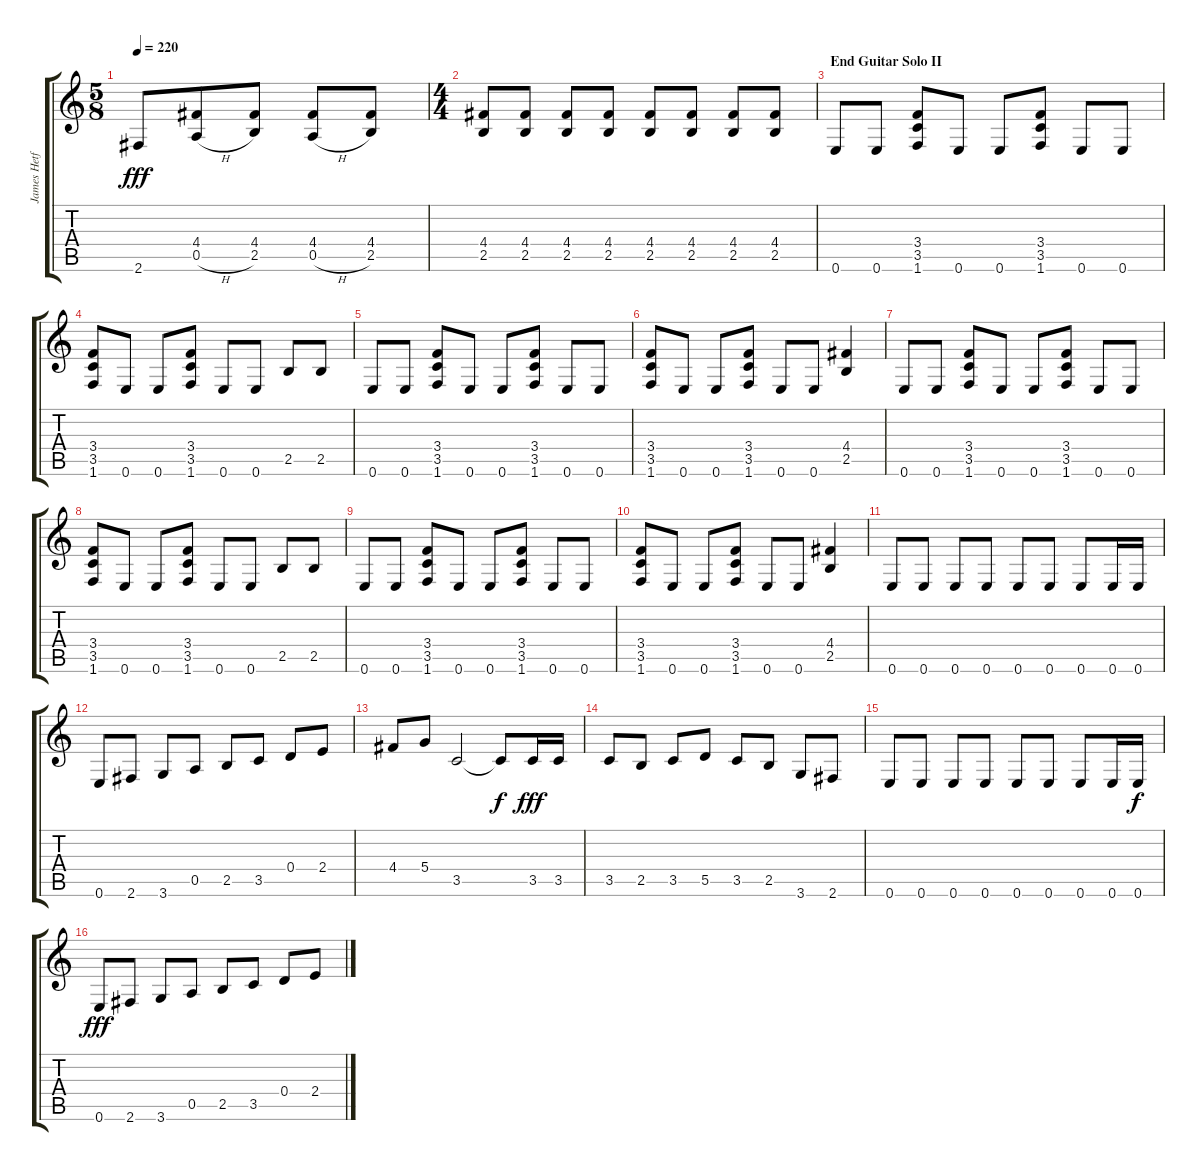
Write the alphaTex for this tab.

\track ("James Hetfield" "James Hetf") {instrument distortionguitar}
\staff {score tabs}
\tuning (E4 B3 G3 D3 A2 E2) {hide}
\ts (5 8)
\tempo 220
\clef g2
\ks c
2.6.8{dy fff} (4.4 0.5{h}).8 (4.4 2.5).8 (4.4 0.5{h}).8 (4.4 2.5).8 |
\ts (4 4)
(4.4 2.5).8 (4.4 2.5).8 (4.4 2.5).8 (4.4 2.5).8 (4.4 2.5).8 (4.4 2.5).8 (4.4 2.5).8 (4.4 2.5).8 |
\section ("" "End Guitar Solo II")
0.6.8 0.6.8 (3.4 3.5 1.6).8 0.6.8 0.6.8 (3.4 3.5 1.6).8 0.6.8 0.6.8 |
(3.4 3.5 1.6).8 0.6.8 0.6.8 (3.4 3.5 1.6).8 0.6.8 0.6.8 2.5.8 2.5.8 |
0.6.8 0.6.8 (3.4 3.5 1.6).8 0.6.8 0.6.8 (3.4 3.5 1.6).8 0.6.8 0.6.8 |
(3.4 3.5 1.6).8 0.6.8 0.6.8 (3.4 3.5 1.6).8 0.6.8 0.6.8 (4.4 2.5).4 |
0.6.8 0.6.8 (3.4 3.5 1.6).8 0.6.8 0.6.8 (3.4 3.5 1.6).8 0.6.8 0.6.8 |
(3.4 3.5 1.6).8 0.6.8 0.6.8 (3.4 3.5 1.6).8 0.6.8 0.6.8 2.5.8 2.5.8 |
0.6.8 0.6.8 (3.4 3.5 1.6).8 0.6.8 0.6.8 (3.4 3.5 1.6).8 0.6.8 0.6.8 |
(3.4 3.5 1.6).8 0.6.8 0.6.8 (3.4 3.5 1.6).8 0.6.8 0.6.8 (4.4 2.5).4 |
0.6.8 0.6.8 0.6.8 0.6.8 0.6.8 0.6.8 0.6.8 0.6.16 0.6.16 |
0.6.8 2.6.8 3.6.8 0.5.8 2.5.8 3.5.8 0.4.8 2.4.8 |
4.4.8 5.4.8 3.5.2 3.5{t}.8{dy f} 3.5.16{dy fff} 3.5.16 |
3.5.8 2.5.8 3.5.8 5.5.8 3.5.8 2.5.8 3.6.8 2.6.8 |
0.6.8 0.6.8 0.6.8 0.6.8 0.6.8 0.6.8 0.6.8 0.6.16 0.6.16{dy f} |
0.6.8{dy fff} 2.6.8 3.6.8 0.5.8 2.5.8 3.5.8 0.4.8 2.4.8
